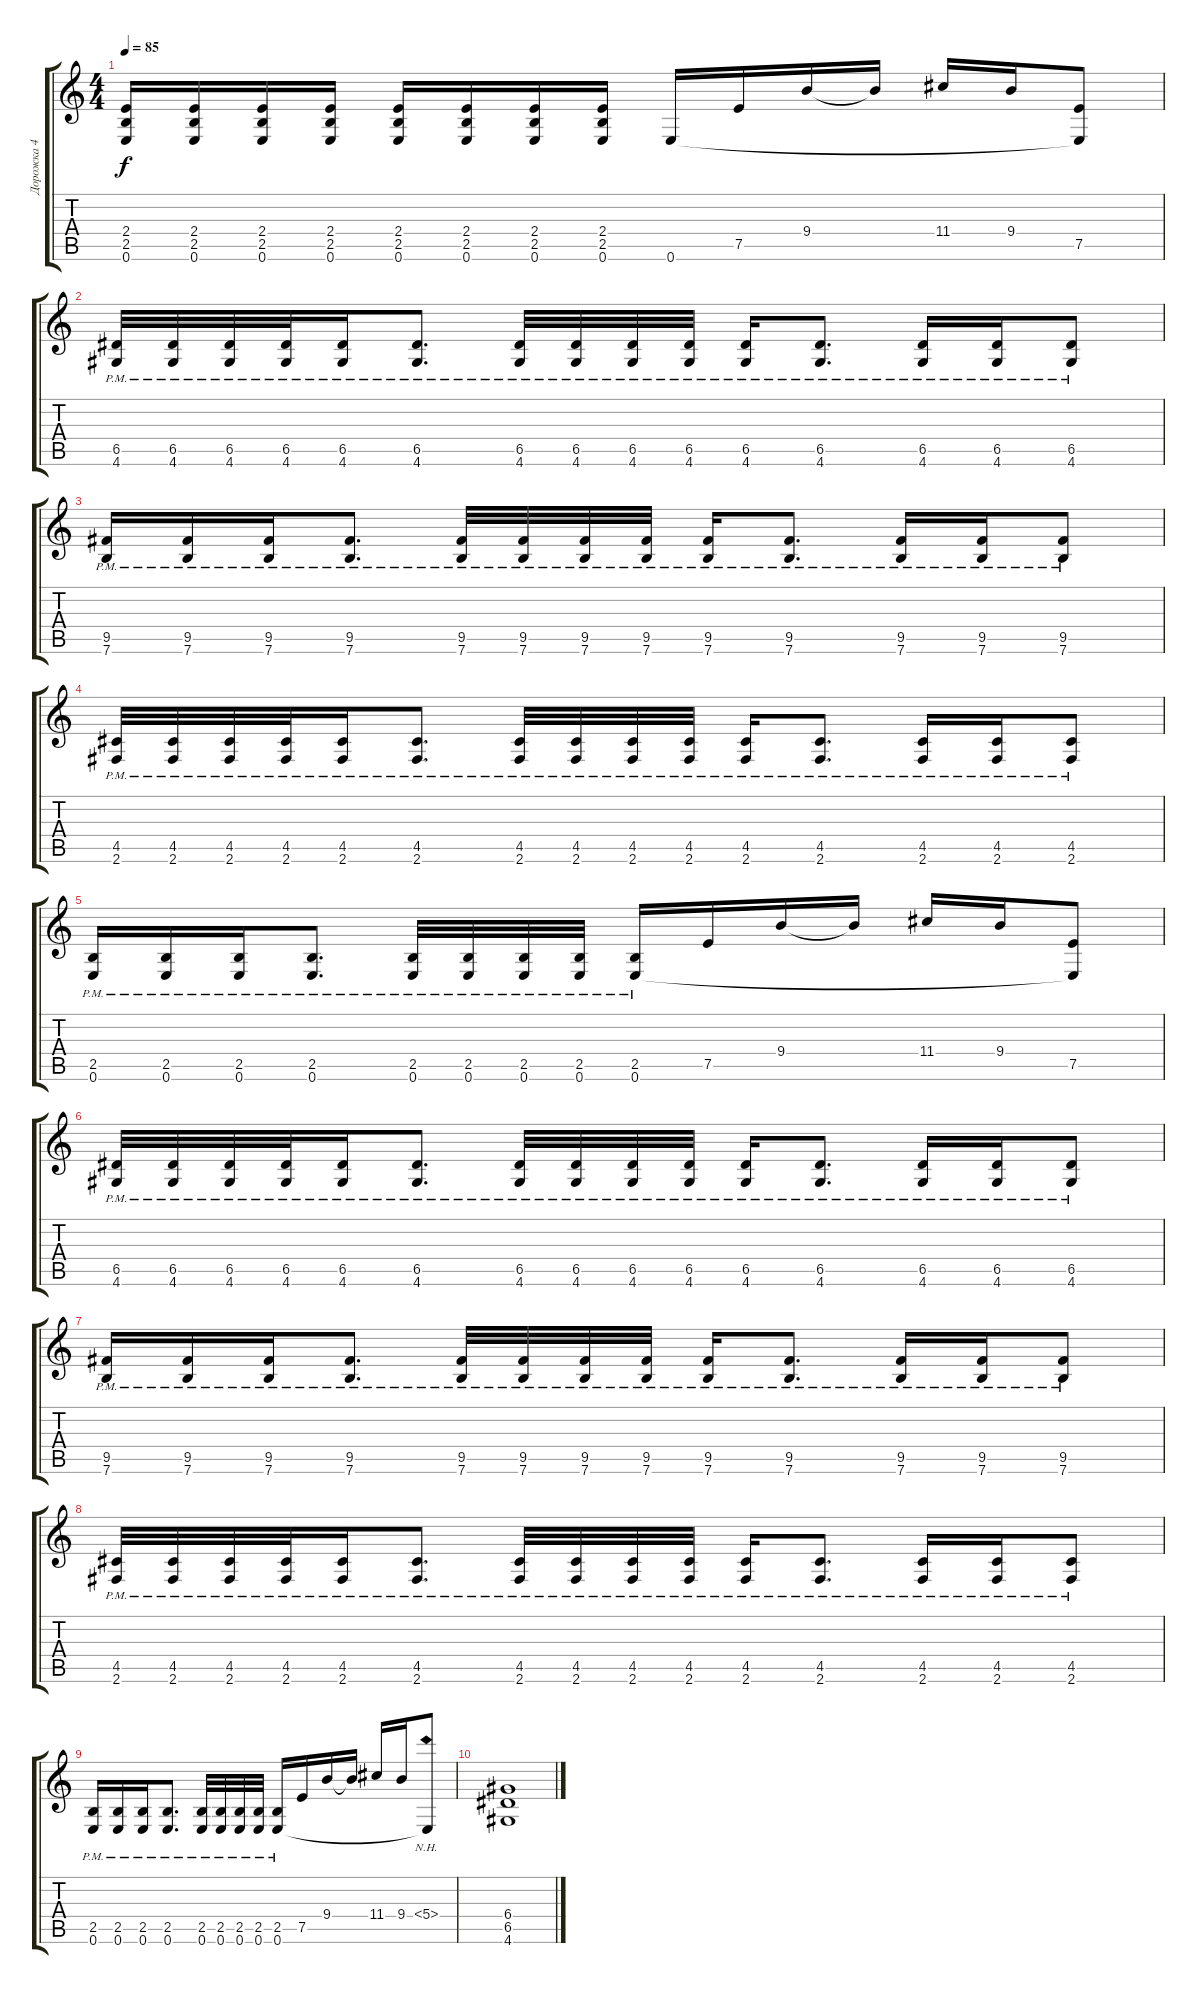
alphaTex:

\track ("Дорожка 4" "Дорожка 4") {instrument overdrivenguitar}
\staff {score tabs}
\tuning (E4 B3 G3 D3 A2 E2) {hide}
\ts (4 4)
\tempo 85
\clef g2
\ks c
(2.4 2.5 0.6).16{dy f} (2.4 2.5 0.6).16 (2.4 2.5 0.6).16 (2.4 2.5 0.6).16 (2.4 2.5 0.6).16 (2.4 2.5 0.6).16 (2.4 2.5 0.6).16 (2.4 2.5 0.6).16 0.6.16 7.5.16 9.4.16 9.4{t}.16 11.4.16 9.4.16 (7.5 0.6{t}).8 |
(6.5{pm} 4.6{pm}).32 (6.5{pm} 4.6{pm}).32 (6.5{pm} 4.6{pm}).32 (6.5{pm} 4.6{pm}).32 (6.5{pm} 4.6{pm}).16 (6.5{pm} 4.6{pm}).8{d} (6.5{pm} 4.6{pm}).32 (6.5{pm} 4.6{pm}).32 (6.5{pm} 4.6{pm}).32 (6.5{pm} 4.6{pm}).32 (6.5{pm} 4.6{pm}).16 (6.5{pm} 4.6{pm}).8{d} (6.5{pm} 4.6{pm}).16 (6.5{pm} 4.6{pm}).16 (6.5{pm} 4.6{pm}).8 |
(9.5{pm} 7.6{pm}).16 (9.5{pm} 7.6{pm}).16 (9.5{pm} 7.6{pm}).16 (9.5{pm} 7.6{pm}).8{d} (9.5{pm} 7.6{pm}).32 (9.5{pm} 7.6{pm}).32 (9.5{pm} 7.6{pm}).32 (9.5{pm} 7.6{pm}).32 (9.5{pm} 7.6{pm}).16 (9.5{pm} 7.6{pm}).8{d} (9.5{pm} 7.6{pm}).16 (9.5{pm} 7.6{pm}).16 (9.5{pm} 7.6{pm}).8 |
(4.5{pm} 2.6{pm}).32 (4.5{pm} 2.6{pm}).32 (4.5{pm} 2.6{pm}).32 (4.5{pm} 2.6{pm}).32 (4.5{pm} 2.6{pm}).16 (4.5{pm} 2.6{pm}).8{d} (4.5{pm} 2.6{pm}).32 (4.5{pm} 2.6{pm}).32 (4.5{pm} 2.6{pm}).32 (4.5{pm} 2.6{pm}).32 (4.5{pm} 2.6{pm}).16 (4.5{pm} 2.6{pm}).8{d} (4.5{pm} 2.6{pm}).16 (4.5{pm} 2.6{pm}).16 (4.5{pm} 2.6{pm}).8 |
(2.5{pm} 0.6{pm}).16 (2.5{pm} 0.6{pm}).16 (2.5{pm} 0.6{pm}).16 (2.5{pm} 0.6{pm}).8{d} (2.5{pm} 0.6{pm}).32 (2.5{pm} 0.6{pm}).32 (2.5{pm} 0.6{pm}).32 (2.5{pm} 0.6{pm}).32 (2.5{pm} 0.6).16 7.5.16 9.4.16 9.4{t}.16 11.4.16 9.4.16 (7.5 0.6{t}).8 |
(6.5{pm} 4.6{pm}).32 (6.5{pm} 4.6{pm}).32 (6.5{pm} 4.6{pm}).32 (6.5{pm} 4.6{pm}).32 (6.5{pm} 4.6{pm}).16 (6.5{pm} 4.6{pm}).8{d} (6.5{pm} 4.6{pm}).32 (6.5{pm} 4.6{pm}).32 (6.5{pm} 4.6{pm}).32 (6.5{pm} 4.6{pm}).32 (6.5{pm} 4.6{pm}).16 (6.5{pm} 4.6{pm}).8{d} (6.5{pm} 4.6{pm}).16 (6.5{pm} 4.6{pm}).16 (6.5{pm} 4.6{pm}).8 |
(9.5{pm} 7.6{pm}).16 (9.5{pm} 7.6{pm}).16 (9.5{pm} 7.6{pm}).16 (9.5{pm} 7.6{pm}).8{d} (9.5{pm} 7.6{pm}).32 (9.5{pm} 7.6{pm}).32 (9.5{pm} 7.6{pm}).32 (9.5{pm} 7.6{pm}).32 (9.5{pm} 7.6{pm}).16 (9.5{pm} 7.6{pm}).8{d} (9.5{pm} 7.6{pm}).16 (9.5{pm} 7.6{pm}).16 (9.5{pm} 7.6{pm}).8 |
(4.5{pm} 2.6{pm}).32 (4.5{pm} 2.6{pm}).32 (4.5{pm} 2.6{pm}).32 (4.5{pm} 2.6{pm}).32 (4.5{pm} 2.6{pm}).16 (4.5{pm} 2.6{pm}).8{d} (4.5{pm} 2.6{pm}).32 (4.5{pm} 2.6{pm}).32 (4.5{pm} 2.6{pm}).32 (4.5{pm} 2.6{pm}).32 (4.5{pm} 2.6{pm}).16 (4.5{pm} 2.6{pm}).8{d} (4.5{pm} 2.6{pm}).16 (4.5{pm} 2.6{pm}).16 (4.5{pm} 2.6{pm}).8 |
(2.5{pm} 0.6{pm}).16 (2.5{pm} 0.6{pm}).16 (2.5{pm} 0.6{pm}).16 (2.5{pm} 0.6{pm}).8{d} (2.5{pm} 0.6{pm}).32 (2.5{pm} 0.6{pm}).32 (2.5{pm} 0.6{pm}).32 (2.5{pm} 0.6{pm}).32 (2.5{pm} 0.6).16 7.5.16 9.4.16 9.4{t}.16 11.4.16 9.4.16 (5.4{nh} 0.6{t}).8 |
(6.4 6.5 4.6).1
